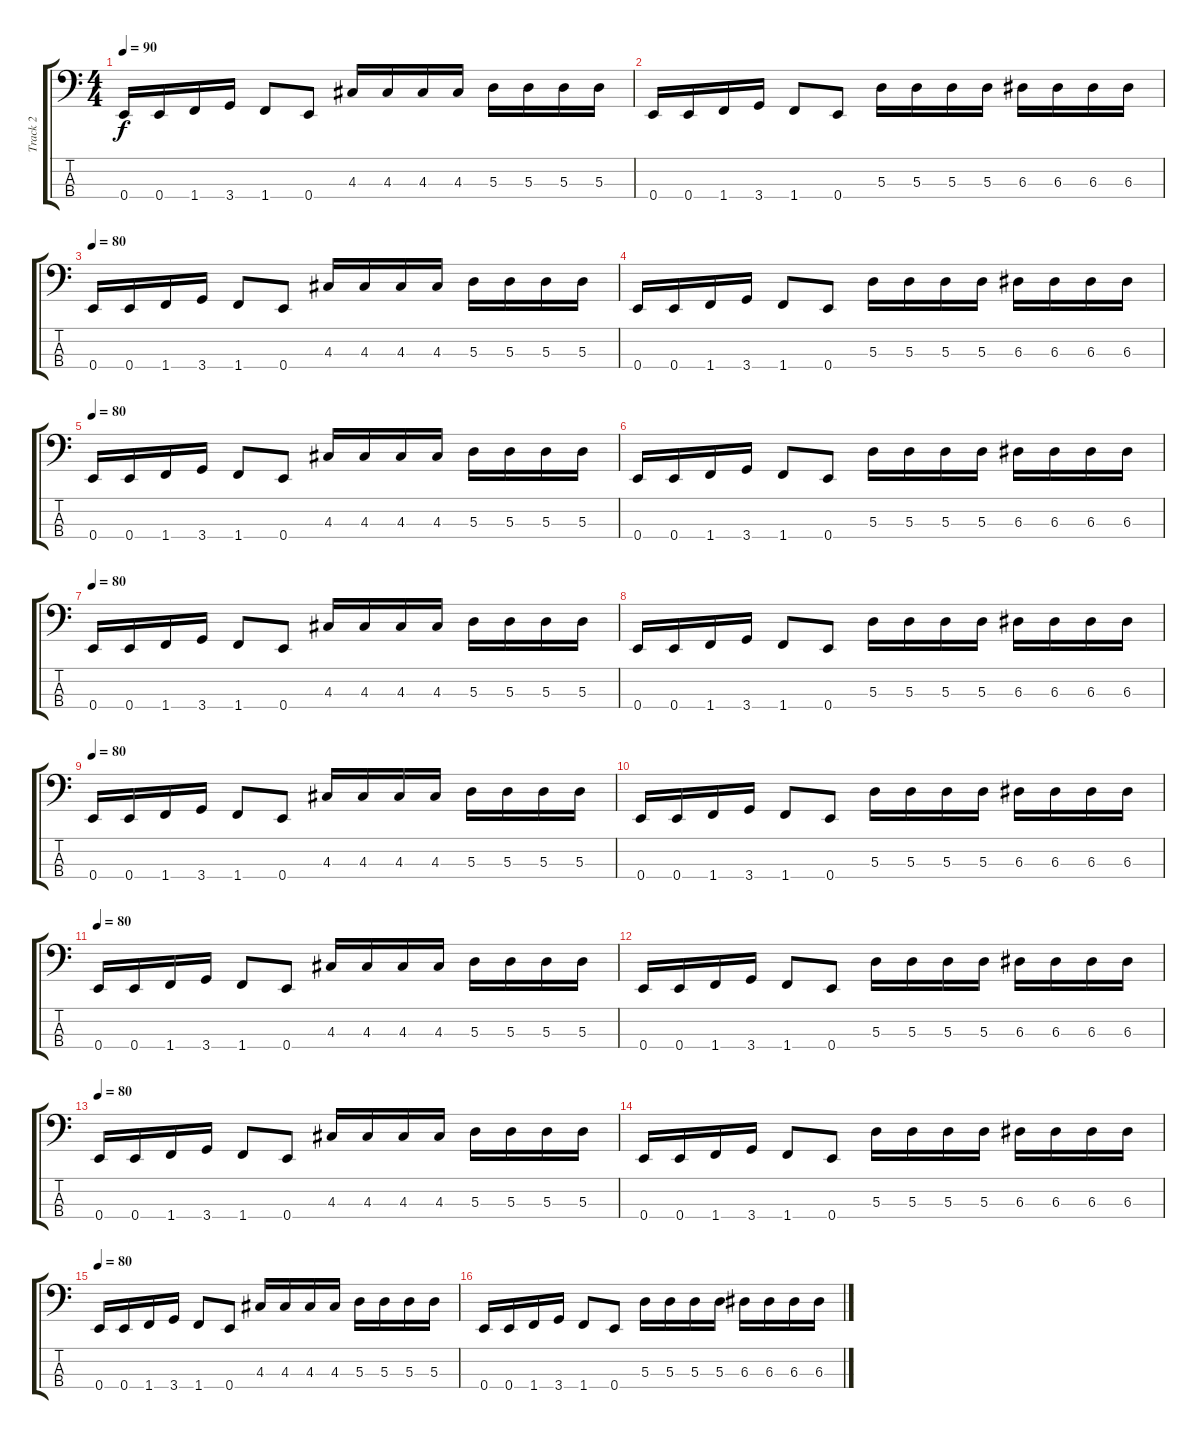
\track ("Track 2" "Track 2") {instrument electricbassfinger}
\staff {score tabs}
\tuning (G2 D2 A1 E1) {hide}
\ts (4 4)
\tempo 90
\clef f4
\ks c
0.4.16{dy f} 0.4.16 1.4.16 3.4.16 1.4.8 0.4.8 4.3.16 4.3.16 4.3.16 4.3.16 5.3.16 5.3.16 5.3.16 5.3.16 |
0.4.16 0.4.16 1.4.16 3.4.16 1.4.8 0.4.8 5.3.16 5.3.16 5.3.16 5.3.16 6.3.16 6.3.16 6.3.16 6.3.16 |
\tempo 80
0.4.16 0.4.16 1.4.16 3.4.16 1.4.8 0.4.8 4.3.16 4.3.16 4.3.16 4.3.16 5.3.16 5.3.16 5.3.16 5.3.16 |
0.4.16 0.4.16 1.4.16 3.4.16 1.4.8 0.4.8 5.3.16 5.3.16 5.3.16 5.3.16 6.3.16 6.3.16 6.3.16 6.3.16 |
\tempo 80
0.4.16 0.4.16 1.4.16 3.4.16 1.4.8 0.4.8 4.3.16 4.3.16 4.3.16 4.3.16 5.3.16 5.3.16 5.3.16 5.3.16 |
0.4.16 0.4.16 1.4.16 3.4.16 1.4.8 0.4.8 5.3.16 5.3.16 5.3.16 5.3.16 6.3.16 6.3.16 6.3.16 6.3.16 |
\tempo 80
0.4.16 0.4.16 1.4.16 3.4.16 1.4.8 0.4.8 4.3.16 4.3.16 4.3.16 4.3.16 5.3.16 5.3.16 5.3.16 5.3.16 |
0.4.16 0.4.16 1.4.16 3.4.16 1.4.8 0.4.8 5.3.16 5.3.16 5.3.16 5.3.16 6.3.16 6.3.16 6.3.16 6.3.16 |
\tempo 80
0.4.16 0.4.16 1.4.16 3.4.16 1.4.8 0.4.8 4.3.16 4.3.16 4.3.16 4.3.16 5.3.16 5.3.16 5.3.16 5.3.16 |
0.4.16 0.4.16 1.4.16 3.4.16 1.4.8 0.4.8 5.3.16 5.3.16 5.3.16 5.3.16 6.3.16 6.3.16 6.3.16 6.3.16 |
\tempo 80
0.4.16 0.4.16 1.4.16 3.4.16 1.4.8 0.4.8 4.3.16 4.3.16 4.3.16 4.3.16 5.3.16 5.3.16 5.3.16 5.3.16 |
0.4.16 0.4.16 1.4.16 3.4.16 1.4.8 0.4.8 5.3.16 5.3.16 5.3.16 5.3.16 6.3.16 6.3.16 6.3.16 6.3.16 |
\tempo 80
0.4.16 0.4.16 1.4.16 3.4.16 1.4.8 0.4.8 4.3.16 4.3.16 4.3.16 4.3.16 5.3.16 5.3.16 5.3.16 5.3.16 |
0.4.16 0.4.16 1.4.16 3.4.16 1.4.8 0.4.8 5.3.16 5.3.16 5.3.16 5.3.16 6.3.16 6.3.16 6.3.16 6.3.16 |
\tempo 80
0.4.16 0.4.16 1.4.16 3.4.16 1.4.8 0.4.8 4.3.16 4.3.16 4.3.16 4.3.16 5.3.16 5.3.16 5.3.16 5.3.16 |
0.4.16 0.4.16 1.4.16 3.4.16 1.4.8 0.4.8 5.3.16 5.3.16 5.3.16 5.3.16 6.3.16 6.3.16 6.3.16 6.3.16
